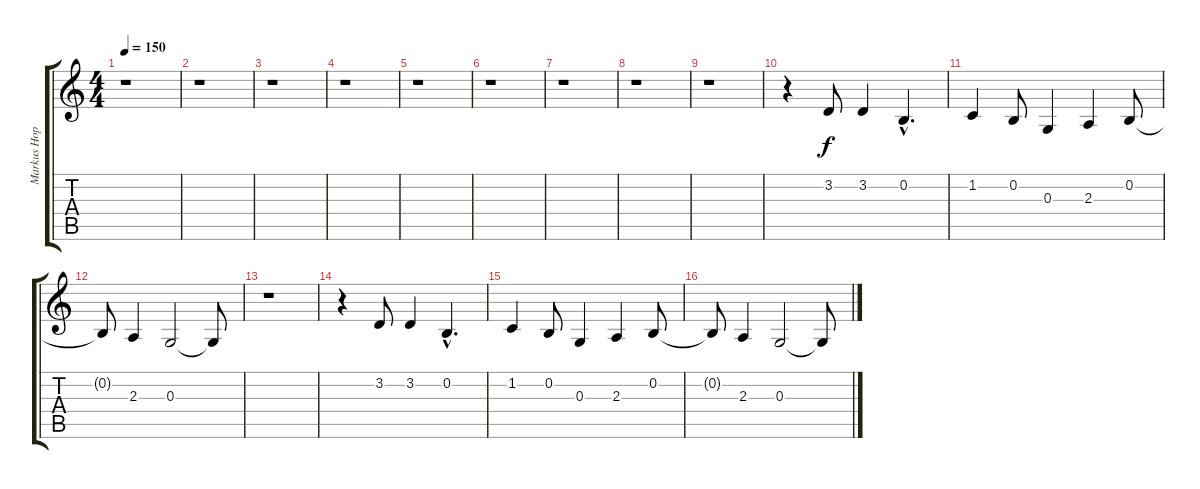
\track ("Markus Hoppus - Vocals II" "Markus Hop") {instrument lead7fifths}
\staff {score tabs}
\tuning (E4 B3 G3 D3 A2 E2) {hide}
\ts (4 4)
\tempo 150
\clef g2
\ks c
r.1{dy f} |
r.1 |
r.1 |
r.1 |
r.1 |
r.1 |
r.1 |
r.1 |
r.1 |
r.4 3.2.8 3.2.4 0.2{hac}.4{d} |
1.2.4 0.2.8 0.3.4 2.3.4 0.2.8 |
0.2{t}.8 2.3.4 0.3.2 0.3{t}.8 |
r.1 |
r.4 3.2.8 3.2.4 0.2{hac}.4{d} |
1.2.4 0.2.8 0.3.4 2.3.4 0.2.8 |
0.2{t}.8 2.3.4 0.3.2 0.3{t}.8
